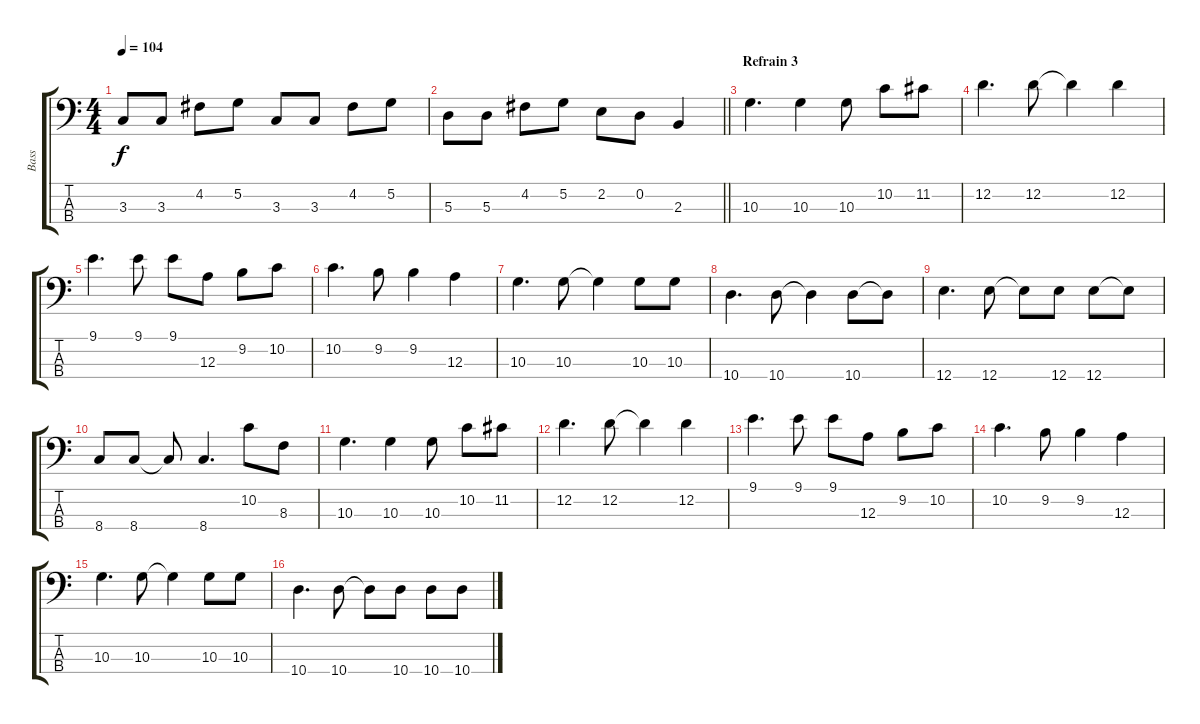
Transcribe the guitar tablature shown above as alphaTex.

\track ("Bass" "Bass") {instrument electricbassfinger}
\staff {score tabs}
\tuning (G2 D2 A1 E1) {hide}
\ts (4 4)
\tempo 104
\clef f4
\ks c
3.3.8{dy f} 3.3.8 4.2.8 5.2.8 3.3.8 3.3.8 4.2.8 5.2.8 |
\barLineRight lightlight
5.3.8 5.3.8 4.2.8 5.2.8 2.2.8 0.2.8 2.3.4 |
\section ("" "Refrain 3")
10.3.4{d} 10.3.4 10.3.8 10.2.8 11.2.8 |
12.2.4{d} 12.2.8 12.2{t}.4 12.2.4 |
9.1.4{d} 9.1.8 9.1.8 12.3.8 9.2.8 10.2.8 |
10.2.4{d} 9.2.8 9.2.4 12.3.4 |
10.3.4{d} 10.3.8 10.3{t}.4 10.3.8 10.3.8 |
10.4.4{d} 10.4.8 10.4{t}.4 10.4.8 10.4{t}.8 |
12.4.4{d} 12.4.8 12.4{t}.8 12.4.8 12.4.8 12.4{t}.8 |
8.4.8 8.4.8 8.4{t}.8 8.4.4{d} 10.2.8 8.3.8 |
10.3.4{d} 10.3.4 10.3.8 10.2.8 11.2.8 |
12.2.4{d} 12.2.8 12.2{t}.4 12.2.4 |
9.1.4{d} 9.1.8 9.1.8 12.3.8 9.2.8 10.2.8 |
10.2.4{d} 9.2.8 9.2.4 12.3.4 |
10.3.4{d} 10.3.8 10.3{t}.4 10.3.8 10.3.8 |
10.4.4{d} 10.4.8 10.4{t}.8 10.4.8 10.4.8 10.4.8
